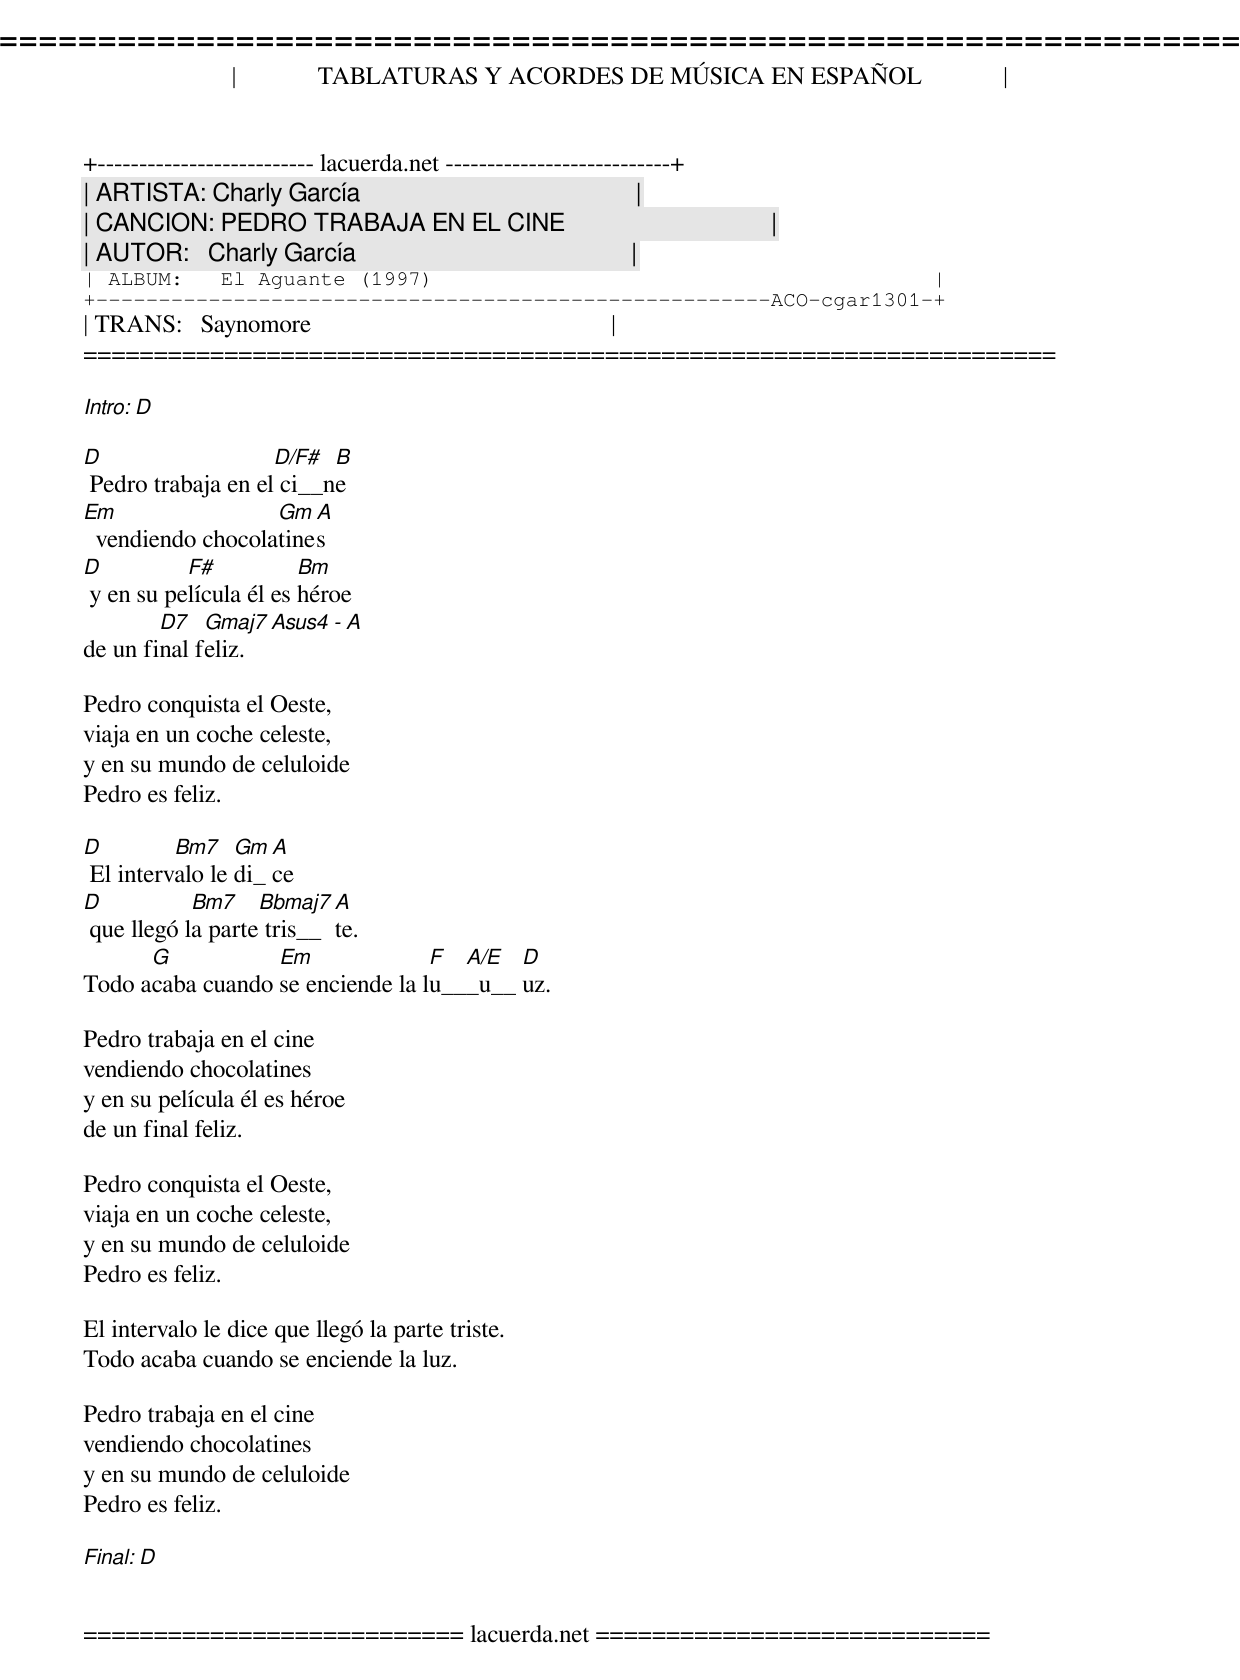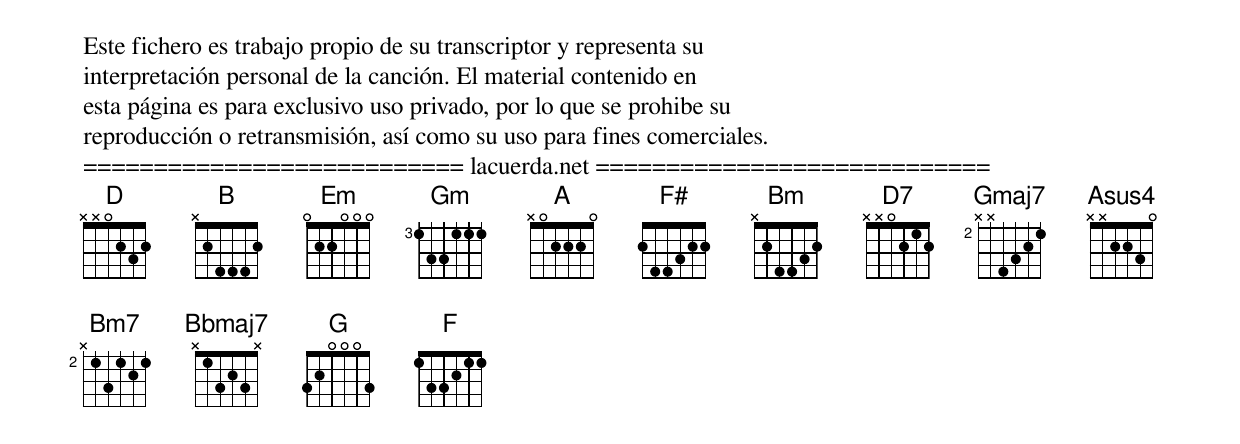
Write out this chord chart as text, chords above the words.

=====================================================================
|             TABLATURAS Y ACORDES DE MÚSICA EN ESPAÑOL             |
+-------------------------- lacuerda.net ---------------------------+
| ARTISTA: Charly García                                            |
| CANCION: PEDRO TRABAJA EN EL CINE                                 |
| AUTOR:   Charly García                                            |
| ALBUM:   El Aguante (1997)                                        |
+------------------------------------------------------ACO-cgar1301-+
| TRANS:   Saynomore                                                |
=====================================================================

Intro: D

D                   D/F#  B
 Pedro trabaja en el ci__ne
Em                 Gm  A
  vendiendo chocolatines
D          F#           Bm
 y en su película él es héroe
        D7   Gmaj7     Asus4 - A
de un final feliz.

Pedro conquista el Oeste,
viaja en un coche celeste,
y en su mundo de celuloide
Pedro es feliz.

D         Bm7    Gm A
 El intervalo le di_ce
D           Bm7    Bbmaj7 A
 que llegó la parte tris__te.
      G           Em              F  A/E  D
Todo acaba cuando se enciende la lu___u__ uz.

Pedro trabaja en el cine
vendiendo chocolatines
y en su película él es héroe
de un final feliz.

Pedro conquista el Oeste,
viaja en un coche celeste,
y en su mundo de celuloide
Pedro es feliz.

El intervalo le dice que llegó la parte triste.
Todo acaba cuando se enciende la luz.

Pedro trabaja en el cine
vendiendo chocolatines
y en su mundo de celuloide
Pedro es feliz.

Final: D


=========================== lacuerda.net ============================
Este fichero es trabajo propio de su transcriptor y representa su
interpretación personal de la canción. El material contenido en
esta página es para exclusivo uso privado, por lo que se prohibe su
reproducción o retransmisión, así como su uso para fines comerciales.
=========================== lacuerda.net ============================
